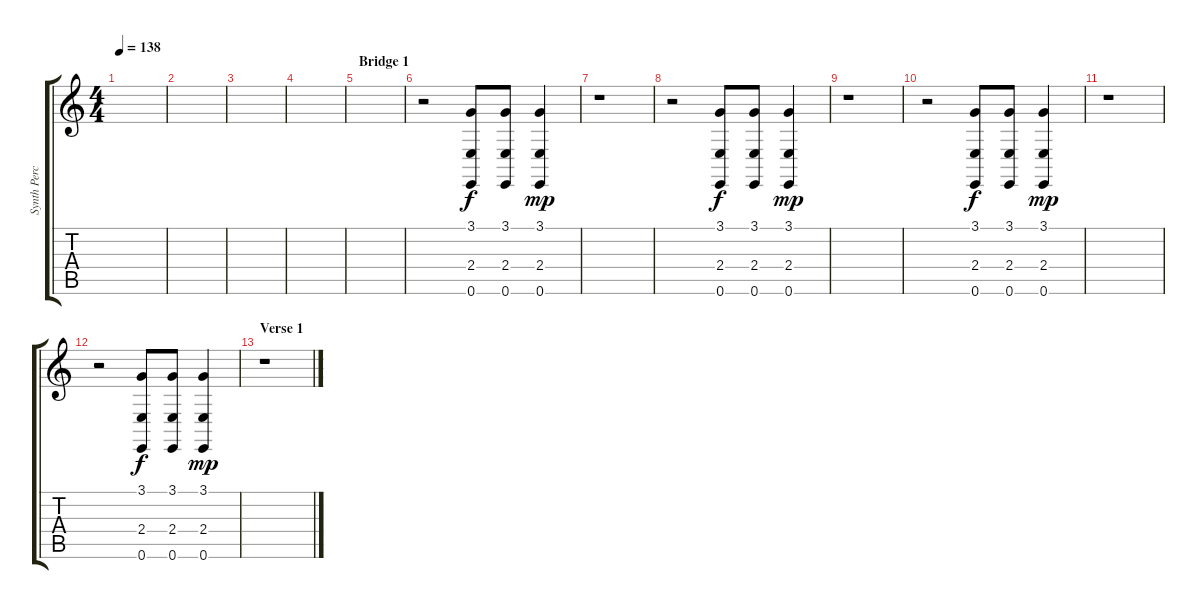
\track ("Synth Percs" "Synth Perc") {instrument woodblock}
\staff {score tabs}
\tuning (E4 B3 G3 D3 A2 E2) {hide}
\ts (4 4)
\tempo 138
\clef g2
\ks c
|
|
|
|
\section ("" "Bridge 1")
|
r.2 (3.1 2.4 0.6).8 (3.1 2.4 0.6).8 (3.1 2.4 0.6).4{dy mp} |
r.1 |
r.2 (3.1 2.4 0.6).8{dy f} (3.1 2.4 0.6).8 (3.1 2.4 0.6).4{dy mp} |
r.1 |
r.2 (3.1 2.4 0.6).8{dy f} (3.1 2.4 0.6).8 (3.1 2.4 0.6).4{dy mp} |
r.1 |
r.2 (3.1 2.4 0.6).8{dy f} (3.1 2.4 0.6).8 (3.1 2.4 0.6).4{dy mp} |
\section ("" "Verse 1")
r.1
